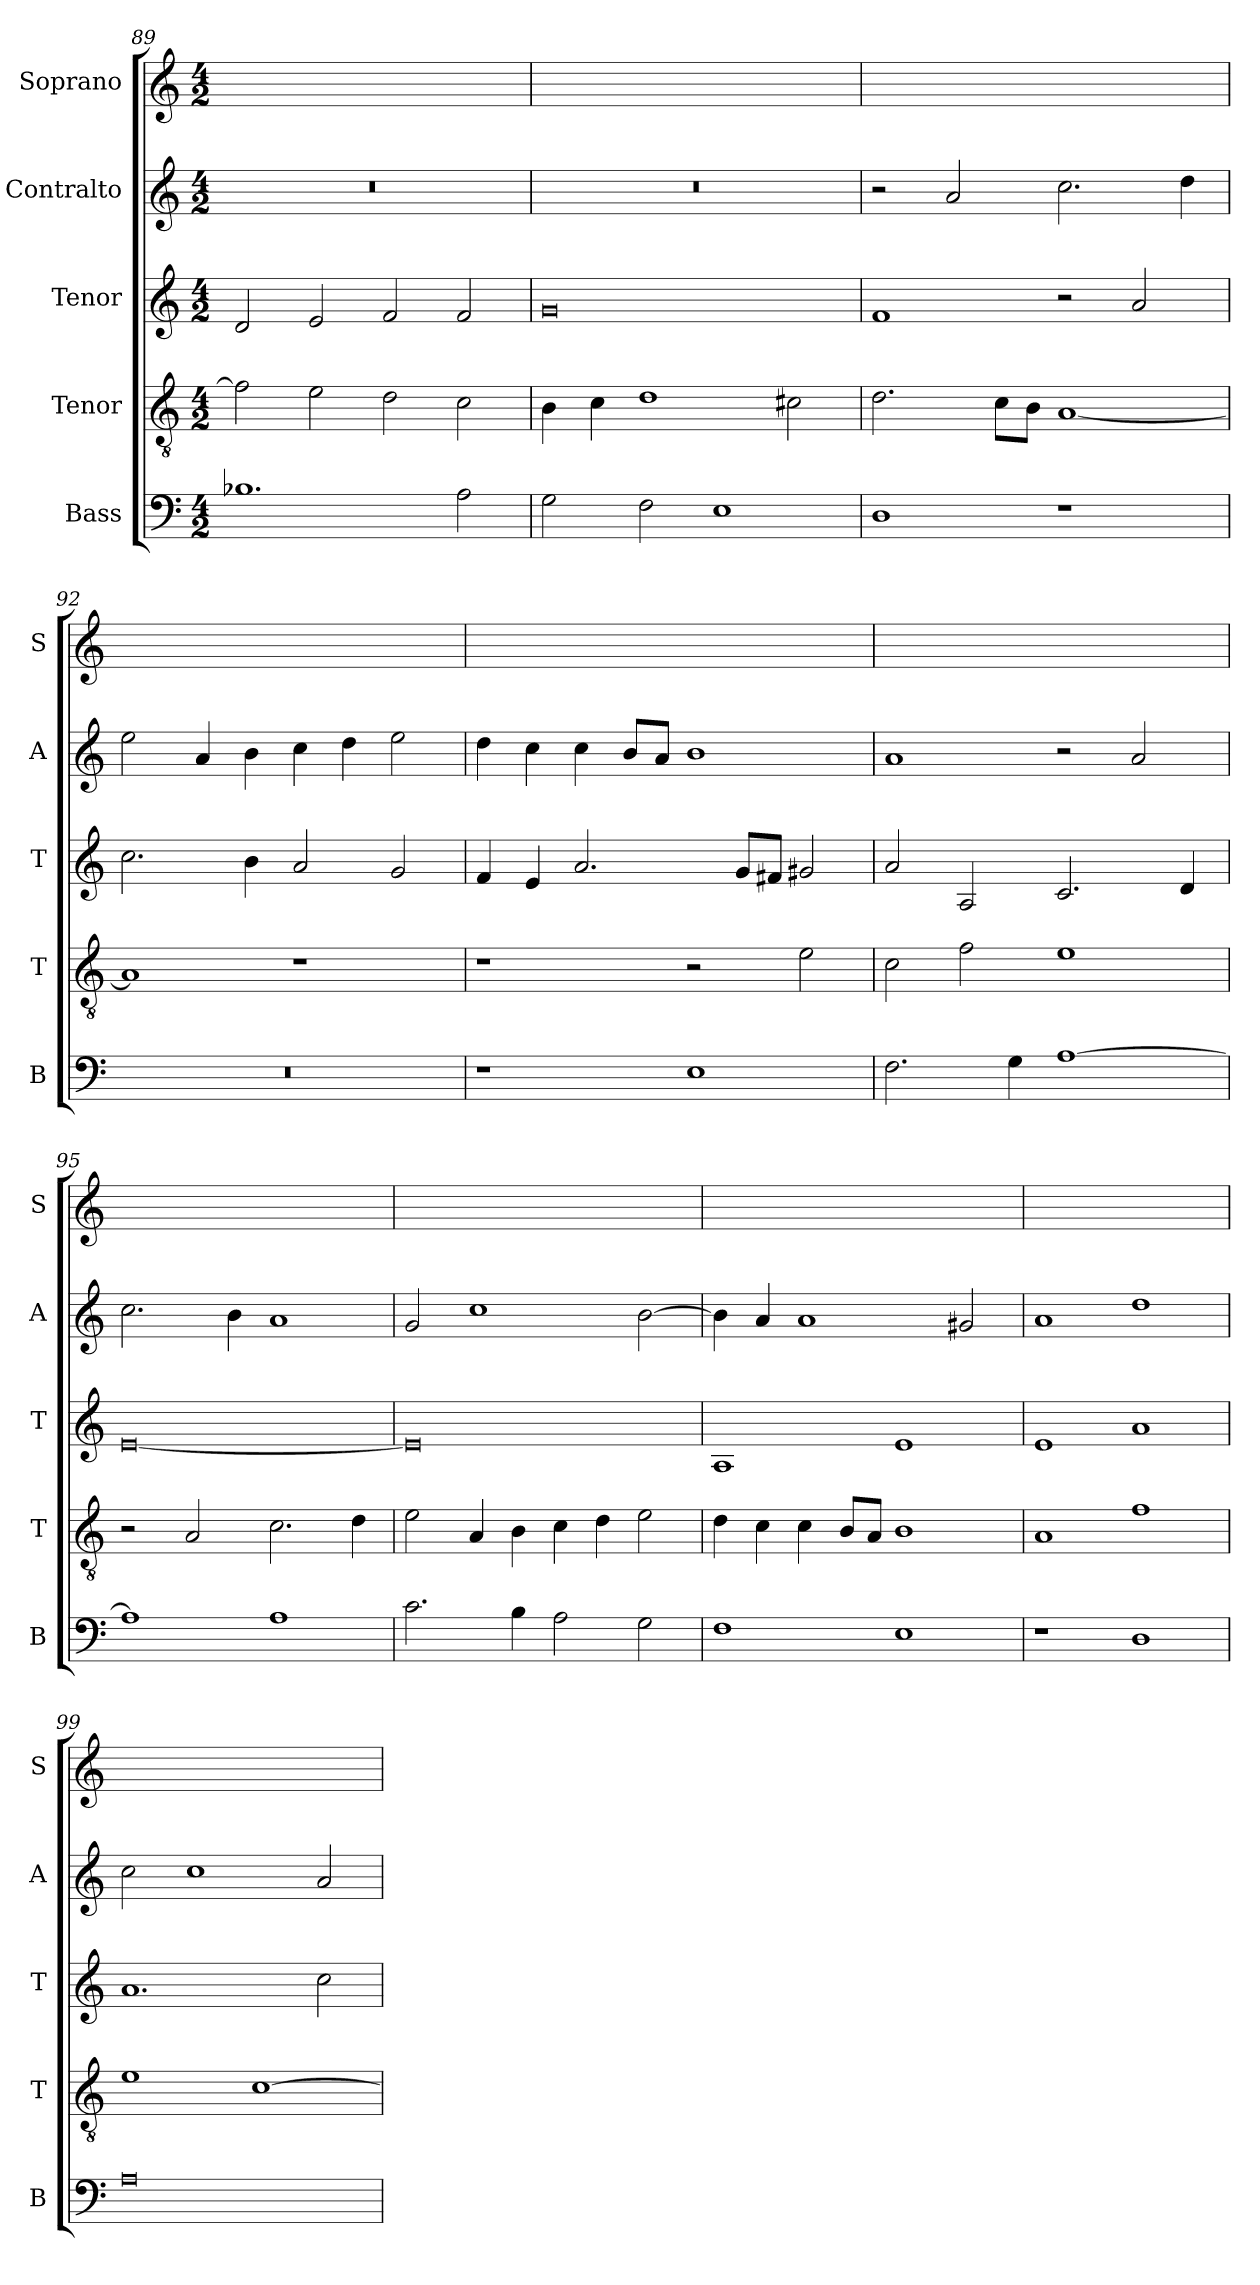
**kern	**kern	**kern	**kern	**kern
*part5	*part4	*part3	*part2	*part1
*staff5	*staff4	*staff3	*staff2	*staff1
*I"Bass	*I"Tenor	*I"Tenor	*I"Contralto	*I"Soprano
*I'B	*I'T	*I'T	*I'A	*I'S
*clefF4	*clefGv2	*clefG2	*clefG2	*clefG2
*k[]	*k[]	*k[]	*k[]	*k[]
*D:dor	*D:dor	*D:dor	*D:dor	*D:dor
*M4/2	*M4/2	*M4/2	*M4/2	*M4/2
=89	=89	=89	=89	=89
1.B-X	2f]	2d	0r	0ryy
.	2e	2e	.	.
.	2d	2f	.	.
2A	2c	2f	.	.
=90	=90	=90	=90	=90
2G	4B	0g	0r	0ryy
.	4c	.	.	.
2F	1d	.	.	.
1E	.	.	.	.
.	2c#X	.	.	.
=91	=91	=91	=91	=91
1D	2.d	1f	2r	0ryy
.	.	.	2a	.
.	8c\L	.	.	.
.	8B\J	.	.	.
1r	[1A	2r	2.cc	.
.	.	2a	.	.
.	.	.	4dd	.
=92	=92	=92	=92	=92
0r	1A]	2.cc	2ee	0ryy
.	.	.	4a	.
.	.	4b	4b	.
.	1r	2a	4cc	.
.	.	.	4dd	.
.	.	2g	2ee	.
=93	=93	=93	=93	=93
1r	1r	4f	4dd	0ryy
.	.	4e	4cc	.
.	.	2.a	4cc	.
.	.	.	8b/L	.
.	.	.	8a/J	.
1E	2r	.	1b	.
.	.	8g/L	.	.
.	.	8f#X/J	.	.
.	2e	2g#X	.	.
=94	=94	=94	=94	=94
2.F	2c	2a	1a	0ryy
.	2f	2A	.	.
4G	.	.	.	.
[1A	1e	2.c	2r	.
.	.	.	2a	.
.	.	4d	.	.
=95	=95	=95	=95	=95
1A]	2r	[0e	2.cc	0ryy
.	2A	.	.	.
.	.	.	4b	.
1A	2.c	.	1a	.
.	4d	.	.	.
=96	=96	=96	=96	=96
2.c	2e	0e]	2g	0ryy
.	4A	.	1cc	.
4B	4B	.	.	.
2A	4c	.	.	.
.	4d	.	.	.
2G	2e	.	[2b	.
=97	=97	=97	=97	=97
1F	4d	1A	4b]	0ryy
.	4c	.	4a	.
.	4c	.	1a	.
.	8B/L	.	.	.
.	8A/J	.	.	.
1E	1B	1e	.	.
.	.	.	2g#X	.
=98	=98	=98	=98	=98
1r	1A	1e	1a	0ryy
1D	1f	1a	1dd	.
=99	=99	=99	=99	=99
0A	1e	1.a	2cc	0ryy
.	.	.	1cc	.
.	[1c	.	.	.
.	.	2cc	2a	.
=	=	=	=	=
*-	*-	*-	*-	*-
